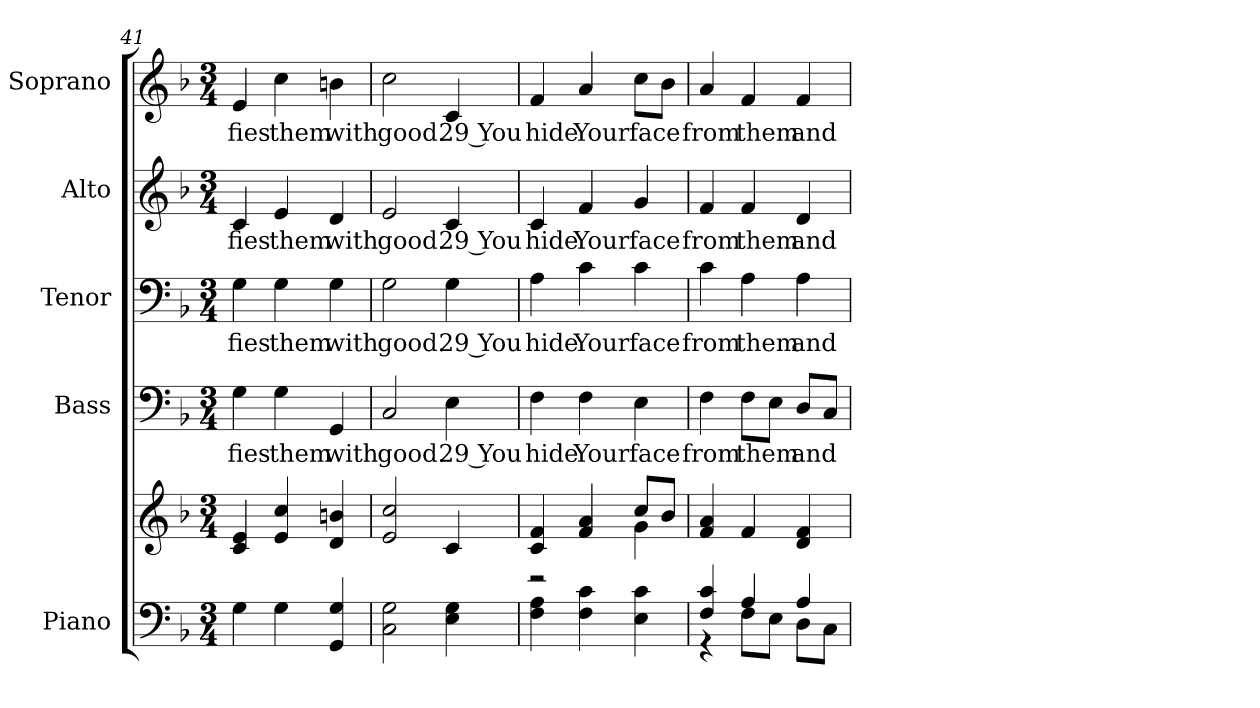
**kern	**kern	**kern	**text	**kern	**text	**kern	**text	**kern	**text
*part5	*part5	*part4	*part4	*part3	*part3	*part2	*part2	*part1	*part1
*staff6	*staff5	*staff4	*staff4	*staff3	*staff3	*staff2	*staff2	*staff1	*staff1
*I"Piano	*	*I"Bass	*	*I"Tenor	*	*I"Alto	*	*I"Soprano	*
*I'Pno.	*	*I'B.	*	*I'T.	*	*I'A.	*	*I'S.	*
*clefF4	*clefG2	*clefF4	*	*clefF4	*	*clefG2	*	*clefG2	*
*k[b-]	*k[b-]	*k[b-]	*	*k[b-]	*	*k[b-]	*	*k[b-]	*
*F:	*F:	*F:	*	*F:	*	*F:	*	*F:	*
*M3/4	*M3/4	*M3/4	*	*M3/4	*	*M3/4	*	*M3/4	*
=41	=41	=41	=41	=41	=41	=41	=41	=41	=41
!	!	!	!LO:LY:b:color=#000000	!	!	!	!	!	!
!	!	!	!	!	!LO:LY:b:color=#000000	!	!	!	!
!	!	!	!	!	!	!	!LO:LY:b:color=#000000	!	!
!	!	!	!	!	!	!	!	!	!LO:LY:b:color=#000000
4Gi\	4ci/ 4ei	4Gi\	-fies	4Gi\	-fies	4ci/	-fies	4ei/	-fies
!	!	!	!LO:LY:b:color=#000000	!	!	!	!	!	!
!	!	!	!	!	!LO:LY:b:color=#000000	!	!	!	!
!	!	!	!	!	!	!	!LO:LY:b:color=#000000	!	!
!	!	!	!	!	!	!	!	!	!LO:LY:b:color=#000000
4Gi\	4ei/ 4cci	4Gi\	them	4Gi\	them	4ei/	them	4cci\	them
!	!	!	!LO:LY:b:color=#000000	!	!	!	!	!	!
!	!	!	!	!	!LO:LY:b:color=#000000	!	!	!	!
!	!	!	!	!	!	!	!LO:LY:b:color=#000000	!	!
!	!	!	!	!	!	!	!	!	!LO:LY:b:color=#000000
4GGi/ 4Gi	4di/ 4bni	4GGi/	with	4Gi\	with	4di/	with	4bni\	with
!!LO:LB:g=z
=42	=42	=42	=42	=42	=42	=42	=42	=42	=42
!	!	!	!LO:LY:b:color=#000000	!	!	!	!	!	!
!	!	!	!	!	!LO:LY:b:color=#000000	!	!	!	!
!	!	!	!	!	!	!	!LO:LY:b:color=#000000	!	!
!	!	!	!	!	!	!	!	!	!LO:LY:b:color=#000000
2Ci\ 2Gi	2ei/ 2cci	2Ci/	good.	2Gi\	good.	2ei/	good.	2cci\	good.
!	!	!	!LO:LY:b:color=#000000	!	!	!	!	!	!
!	!	!	!	!	!LO:LY:b:color=#000000	!	!	!	!
!	!	!	!	!	!	!	!LO:LY:b:color=#000000	!	!
!	!	!	!	!	!	!	!	!	!LO:LY:b:color=#000000
4Ei\ 4Gi	4ci/	4Ei\	29 You	4Gi\	29 You	4ci/	29 You	4ci/	29 You
=43	=43	=43	=43	=43	=43	=43	=43	=43	=43
*	*^	*	*	*	*	*	*	*	*
!	!	!	!	!LO:LY:b:color=#000000	!	!	!	!	!	!
!	!	!	!	!	!	!LO:LY:b:color=#000000	!	!	!	!
!	!	!	!	!	!	!	!	!LO:LY:b:color=#000000	!	!
!	!	!	!	!	!	!	!	!	!	!LO:LY:b:color=#000000
4Fi\ 4Ai	4ci/ 4fi	2r	4Fi\	hide	4Ai\	hide	4ci/	hide	4fi/	hide
!	!	!	!	!LO:LY:b:color=#000000	!	!	!	!	!	!
!	!	!	!	!	!	!LO:LY:b:color=#000000	!	!	!	!
!	!	!	!	!	!	!	!	!LO:LY:b:color=#000000	!	!
!	!	!	!	!	!	!	!	!	!	!LO:LY:b:color=#000000
4Fi\ 4ci	4fi/ 4ai	.	4Fi\	Your	4ci\	Your	4fi/	Your	4ai/	Your
!	!	!	!	!LO:LY:b:color=#000000	!	!	!	!	!	!
!	!	!	!	!	!	!LO:LY:b:color=#000000	!	!	!	!
!	!	!	!	!	!	!	!	!LO:LY:b:color=#000000	!	!
!	!	!	!	!	!	!	!	!	!	!LO:LY:b:color=#000000
4Ei\ 4ci	8cci/L	4gi\	4Ei\	face	4ci\	face	4gi/	face	8cci\L	face
.	8b-i/J	.	.	.	.	.	.	.	8b-i\J	.
*	*v	*v	*	*	*	*	*	*	*	*
=44	=44	=44	=44	=44	=44	=44	=44	=44	=44
*^	*	*	*	*	*	*	*	*	*
!	!	!	!	!LO:LY:b:color=#000000	!	!	!	!	!	!
!	!	!	!	!	!	!LO:LY:b:color=#000000	!	!	!	!
!	!	!	!	!	!	!	!	!LO:LY:b:color=#000000	!	!
!	!	!	!	!	!	!	!	!	!	!LO:LY:b:color=#000000
4Fi/ 4ci	4r	4fi/ 4ai	4Fi\	from	4ci\	from	4fi/	from	4ai/	from
!	!	!	!	!LO:LY:b:color=#000000	!	!	!	!	!	!
!	!	!	!	!	!	!LO:LY:b:color=#000000	!	!	!	!
!	!	!	!	!	!	!	!	!LO:LY:b:color=#000000	!	!
!	!	!	!	!	!	!	!	!	!	!LO:LY:b:color=#000000
4Ai/	8Fi\L	4fi/	8Fi\L	them	4Ai\	them	4fi/	them	4fi/	them
.	8Ei\J	.	8Ei\J	.	.	.	.	.	.	.
!	!	!	!	!LO:LY:b:color=#000000	!	!	!	!	!	!
!	!	!	!	!	!	!LO:LY:b:color=#000000	!	!	!	!
!	!	!	!	!	!	!	!	!LO:LY:b:color=#000000	!	!
!	!	!	!	!	!	!	!	!	!	!LO:LY:b:color=#000000
4Ai/	8Di\L	4di/ 4fi	8Di/L	and	4Ai\	and	4di/	and	4fi/	and
.	8Ci\J	.	8Ci/J	.	.	.	.	.	.	.
*v	*v	*	*	*	*	*	*	*	*	*
=	=	=	=	=	=	=	=	=	=
*-	*-	*-	*-	*-	*-	*-	*-	*-	*-
